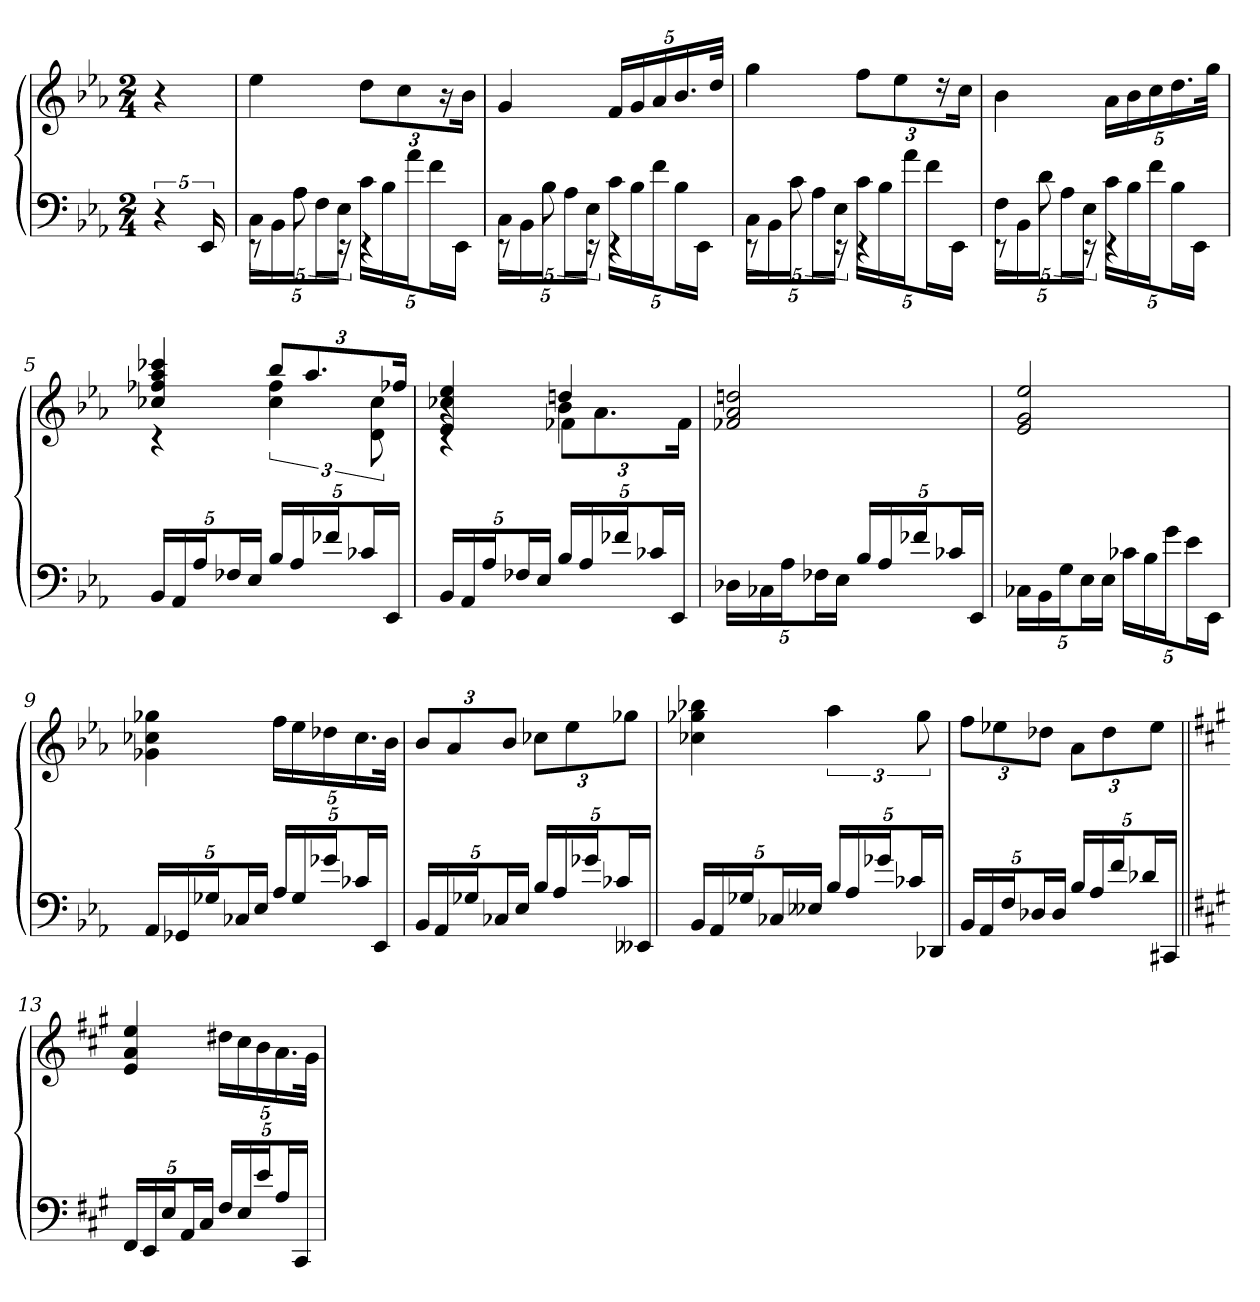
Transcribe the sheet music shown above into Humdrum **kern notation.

**kern	**kern
*part1	*part1
*staff2	*staff1
*clefF4	*clefG2
*k[b-e-a-]	*k[b-e-a-]
*E-:	*E-:
*M2/4	*M2/4
=	=
5r	4r
20EE-	.
=1	=1
*^	*
20C\LL	10rEE	4ee-
20BB-\	.	.
20A-\J	10A-	.
20F\L	.	.
20E-\JJ	20rEE	.
20c\LL	4rEE	12ddL
20B-\	.	.
.	.	12cc
20a-\J	.	.
20f\L	.	.
.	.	24r
20EE-\JJ	.	.
.	.	24b-Jk
=2	=2	=2
20C\LL	10rEE	4g
20BB-\	.	.
20B-\J	10B-	.
20A-\L	.	.
20E-\JJ	20rEE	.
20c\LL	4rEE	20fLL
20B-\	.	20g
20f\J	.	20a-
20B-\L	.	20.b-
20EE-\JJ	.	.
.	.	40ddJJk
=3	=3	=3
20C\LL	10rEE	4gg
20BB-\	.	.
20c\J	10c	.
20A-\L	.	.
20E-\JJ	20rEE	.
20c\LL	4rEE	12ffL
20B-\	.	.
.	.	12ee-
20a-\J	.	.
20f\L	.	.
.	.	24r
20EE-\JJ	.	.
.	.	24ccJk
=4	=4	=4
20F\LL	10rEE	4b-
20BB-\	.	.
20d\J	10d	.
20A-\L	.	.
20E-\JJ	20rEE	.
20c\LL	4rEE	20a-LL
20B-\	.	20b-
20f\J	.	20cc
20B-\L	.	20.dd
20EE-\JJ	.	.
.	.	40ggJJk
*v	*v	*
=5	=5
*	*^
20BB-/LL	4cc-X 4ff-X 4aa- 4ccc-X	4rc
20AA-/	.	.
20A-/J	.	.
20F-X/L	.	.
20E-/JJ	.	.
20B-/LL	12bb-L	6cc- 6ff-
20A-/	.	.
.	12.aa-	.
20f-X/J	.	.
20c-X/L	.	.
.	.	12d 12cc-
20EE-/JJ	.	.
.	24ff-XJk	.
=6	=6	=6
*	*	*^
20BB-/LL	4e- 4cc-X 4ee-	4rc	4r
20AA-/	.	.	.
20A-/J	.	.	.
20F-X/L	.	.	.
20E-/JJ	.	.	.
20B-/LL	4ddn	4b-	12f-X\L
20A-/	.	.	.
.	.	.	12.a-\
20f-X/J	.	.	.
20c-X/L	.	.	.
20EE-/JJ	.	.	.
.	.	.	24f-\Jk
*	*v	*v	*v
=7	=7
20D-X\LL	2f-X 2a- 2ddn
20C-X\	.
20A-\J	.
20F-X\L	.
20E-\JJ	.
20B-/LL	.
20A-/	.
20f-X/J	.
20c-X/L	.
20EE-/JJ	.
=8	=8
20C-X\LL	2e- 2g 2ee-
20BB-\	.
20G\J	.
20E-\L	.
20E-\JJ	.
20c-X\LL	.
20B-\	.
20g\J	.
20e-\L	.
20EE-\JJ	.
=9	=9
20AA-/LL	4g-X 4cc-X 4gg-X
20GG-X/	.
20G-X/J	.
20C-X/L	.
20E-/JJ	.
20A-/LL	20ffLL
20G-/	20ee-
20g-X/J	20dd-X
20c-X/L	20.cc-
20EE-/JJ	.
.	40b-JJk
=10	=10
20BB-/LL	12b-L
20AA-/	.
.	12a-
20G-X/J	.
20C-X/L	.
.	12b-J
20E-/JJ	.
20B-/LL	12cc-XL
20A-/	.
.	12ee-
20g-X/J	.
20c-X/L	.
.	12gg-XJ
20EE--X/JJ	.
=11	=11
20BB-/LL	4cc-X 4gg-X 4bb-X
20AA-/	.
20G-X/J	.
20C-X/L	.
20E--X/JJ	.
20B-/LL	6aa-
20A-/	.
20g-X/J	.
20c-X/L	.
.	12gg-
20DD-X/JJ	.
=12	=12
20BB-/LL	12ffL
20AA-/	.
.	12ee-X
20F/J	.
20D-X/L	.
.	12dd-XJ
20D-/JJ	.
20B-/LL	12a-L
20A-/	.
.	12dd-
20f/J	.
20d-X/L	.
.	12ee-J
20CC#X/JJ	.
=13||	=13||
*k[f#c#g#]	*k[f#c#g#]
20FF#/LL	4e 4a 4ee
20EE/	.
20E/J	.
20AA/L	.
20C#/JJ	.
20F#/LL	20dd#XLL
20E/	20cc#
20e/J	20b
20A/L	20.a
20CC#/JJ	.
.	40g#JJk
=	=
*-	*-
